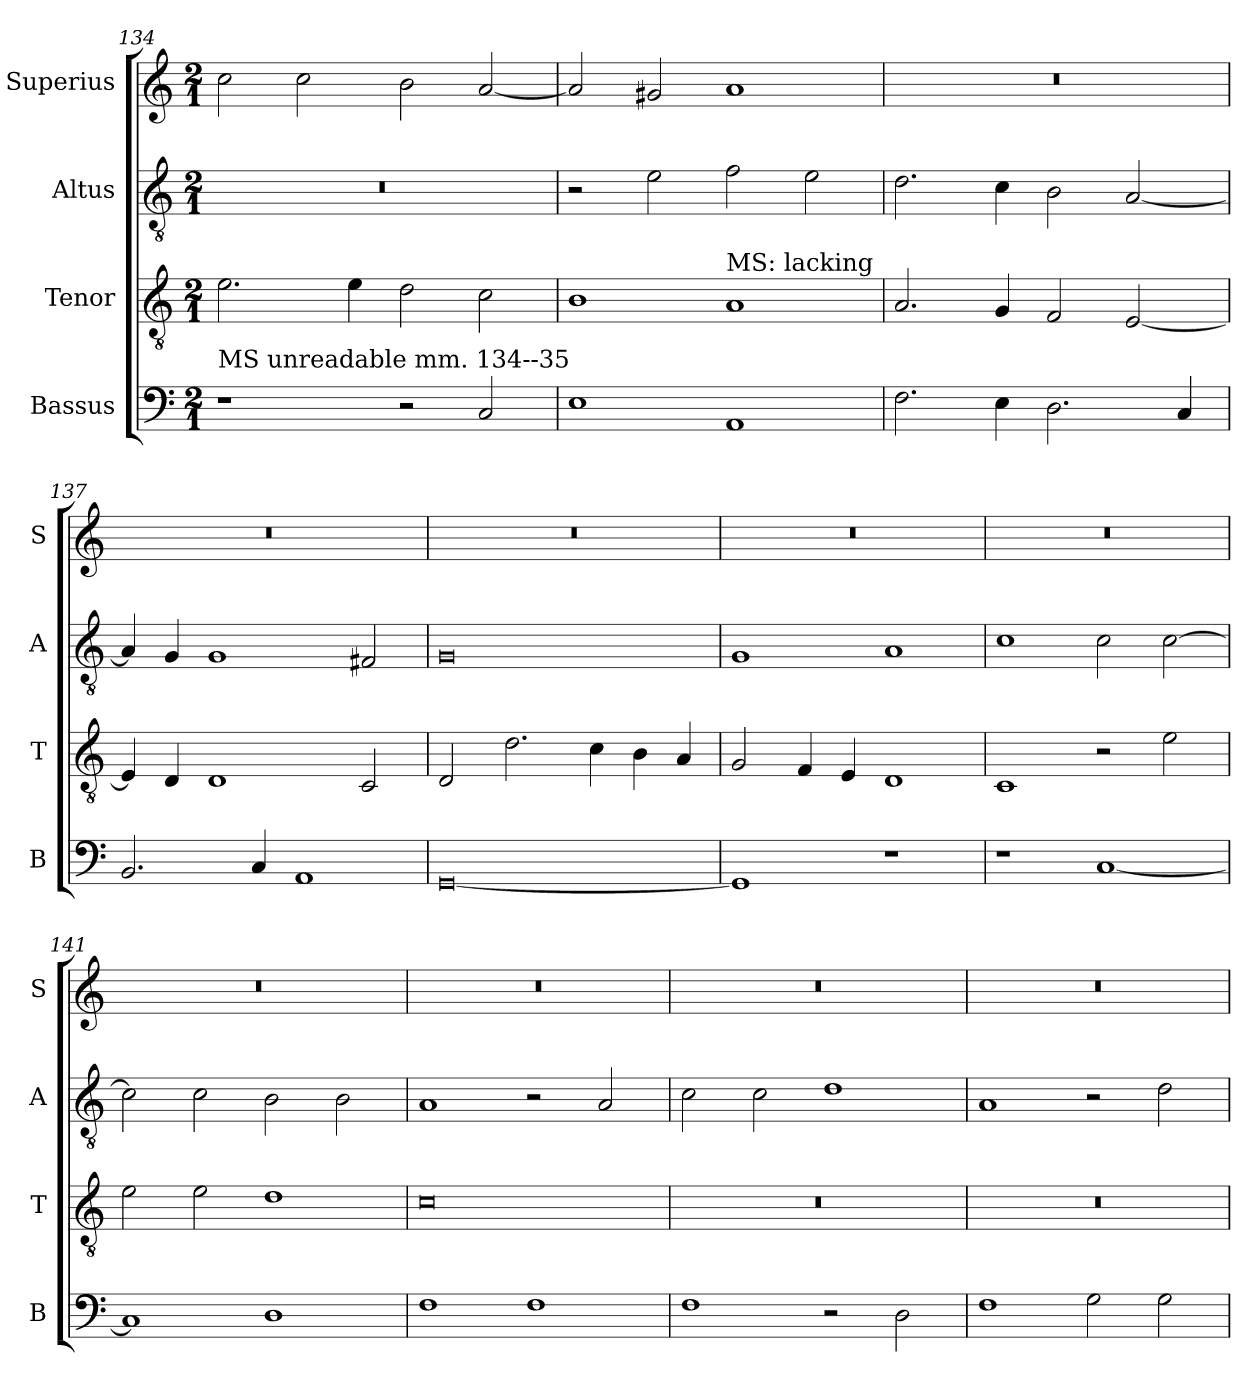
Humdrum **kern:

**kern	**kern	**kern	**kern
*part4	*part3	*part2	*part1
*staff4	*staff3	*staff2	*staff1
*I"Bassus	*I"Tenor	*I"Altus	*I"Superius
*I'B	*I'T	*I'A	*I'S
*clefF4	*clefGv2	*clefGv2	*clefG2
*k[]	*k[]	*k[]	*k[]
*M2/1	*M2/1	*M2/1	*M2/1
=134	=134	=134	=134
!LO:TX:a:t=MS unreadable mm. 134--35	!	!	!
1r	2.e	0r	2cc
.	.	.	2cc
.	4e	.	.
2r	2d	.	2b
2C	2c	.	[2a
=135	=135	=135	=135
1E	1B	2r	2a]
.	.	2e	2g#X
!	!LO:TX:a:t=MS&colon; lacking	!	!
1AA	1A	2f	1a
.	.	2e	.
=136	=136	=136	=136
2.F	2.A	2.d	0r
4E	4G	4c	.
2.D	2F	2B	.
.	[2E	[2A	.
4C	.	.	.
=137	=137	=137	=137
2.BB	4E]	4A]	0r
.	4D	4G	.
.	1D	1G	.
4C	.	.	.
1AA	.	.	.
.	2C	2F#X	.
=138	=138	=138	=138
[0GG	2D	0G	0r
.	2.d	.	.
.	4c	.	.
.	4B	.	.
.	4A	.	.
=139	=139	=139	=139
1GG]	2G	1G	0r
.	4F	.	.
.	4E	.	.
1r	1D	1A	.
=140	=140	=140	=140
1r	1C	1c	0r
[1C	2r	2c	.
.	2e	[2c	.
=141	=141	=141	=141
1C]	2e	2c]	0r
.	2e	2c	.
1D	1d	2B	.
.	.	2B	.
=142	=142	=142	=142
1F	0c	1A	0r
1F	.	2r	.
.	.	2A	.
=143	=143	=143	=143
1F	0r	2c	0r
.	.	2c	.
2r	.	1d	.
2D	.	.	.
=144	=144	=144	=144
1F	0r	1A	0r
2G	.	2r	.
2G	.	2d	.
=	=	=	=
*-	*-	*-	*-
